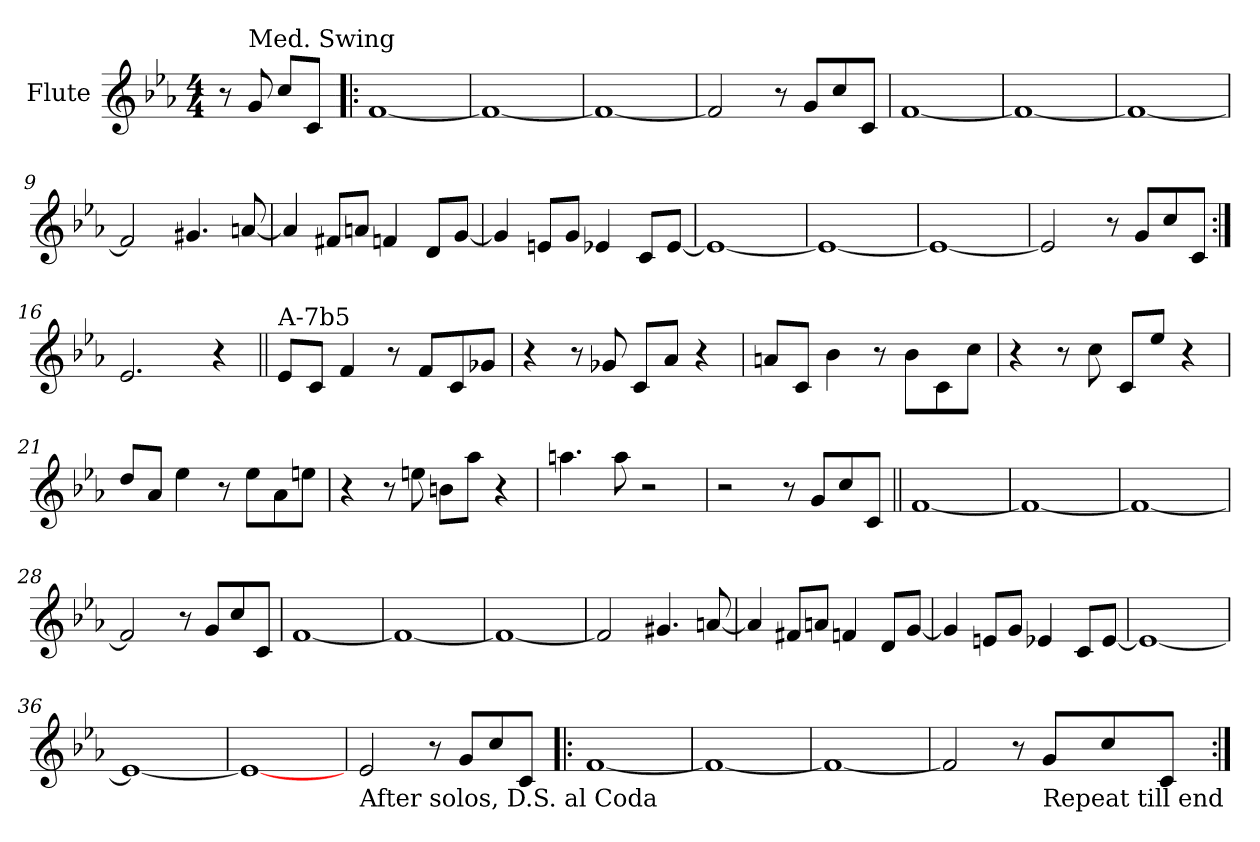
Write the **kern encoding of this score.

**kern
*part1
*staff1
*I"Flute
*I'Fl
*clefG2
*k[b-e-a-]
*E-:
*M4/4
=1
8r
!LO:TX:a:t=Med. Swing
8g/
8cc/L
8c/J
=2!|:
[1f
=3
1f_
=4
1f_
=5
2f/]
8r
8g/L
8cc/
8c/J
=6
[1f
=7
1f_
=8
1f_
!!LO:LB:g=z
=9
2f/]
4.g#X/
[8an/
=10
4an/]
8f#X/L
8an/J
4fn/
8d/L
[8g/J
=11
4g/]
8en/L
8g/J
4e-X/
8c/L
[8e-/J
=12
1e-_
=13
1e-_
!!LO:LB:g=z
=14
1e-_
=15
2e-/]
8r
8g/L
8cc/
8c/J
=16:|!
2.e-/
4r
=17||
!LO:TX:a:t=A-7b5
8e-/L
8c/J
4f/
8r
8f/L
8c/
8g-X/J
=18
4r
8r
8g-X/
8c/L
8a-/J
4r
!!LO:LB:g=z
=19
8an/L
8c/J
4b-\
8r
8b-\L
8c\
8cc\J
=20
4r
8r
8cc\
8c/L
8ee-/J
4r
=21
8dd/L
8a-/J
4ee-\
8r
8ee-\L
8a-\
8een\J
=22
4r
8r
8een\
8bn\L
8aa-\J
4r
=23
4.aan\
8aa\
2r
!!LO:LB:g=z
=24
2r
8r
8g/L
8cc/
8c/J
=25||
[1f
=26
1f_
=27
1f_
=28
2f/]
8r
8g/L
8cc/
8c/J
=29
[1f
=30
1f_
=31
1f_
!!LO:LB:g=z
=32
2f/]
4.g#X/
[8an/
=33
4an/]
8f#X/L
8an/J
4fn/
8d/L
[8g/J
=34
4g/]
8en/L
8g/J
4e-X/
8c/L
[8e-/J
=35
1e-_
=36
1e-_
=37
1e-_
=38
!LO:TX:b:t=After solos, D.S. al Coda
2e-/
8r
8g/L
8cc/
8c/J
!!LO:LB:g=z
=39!|:
[1f
=40
1f_
=41
1f_
=42
2f/]
8r
!LO:TX:b:t=Repeat till end
8g/L
8cc/
8c/J
=:|!
*-
